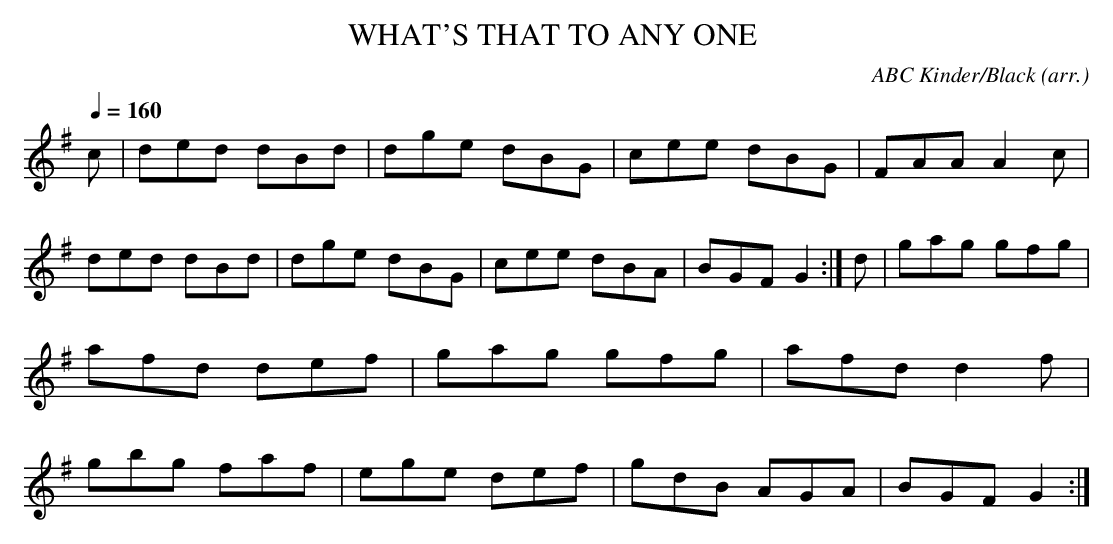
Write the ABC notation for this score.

X:1
T:WHAT'S THAT TO ANY ONE \
C:ABC Kinder/Black (arr.)\
M:6/8\
L:1/8\
Q:1/4=160\
K:G\
c|ded dBd|dge dBG|cee dBG|FAA A2c|\
ded dBd|dge dBG|cee dBA|BGF G2:|\
d|gag gfg|afd def|gag gfg|afd d2f|\
gbg faf|ege def|gdB AGA|BGF G2:|\
\
\
